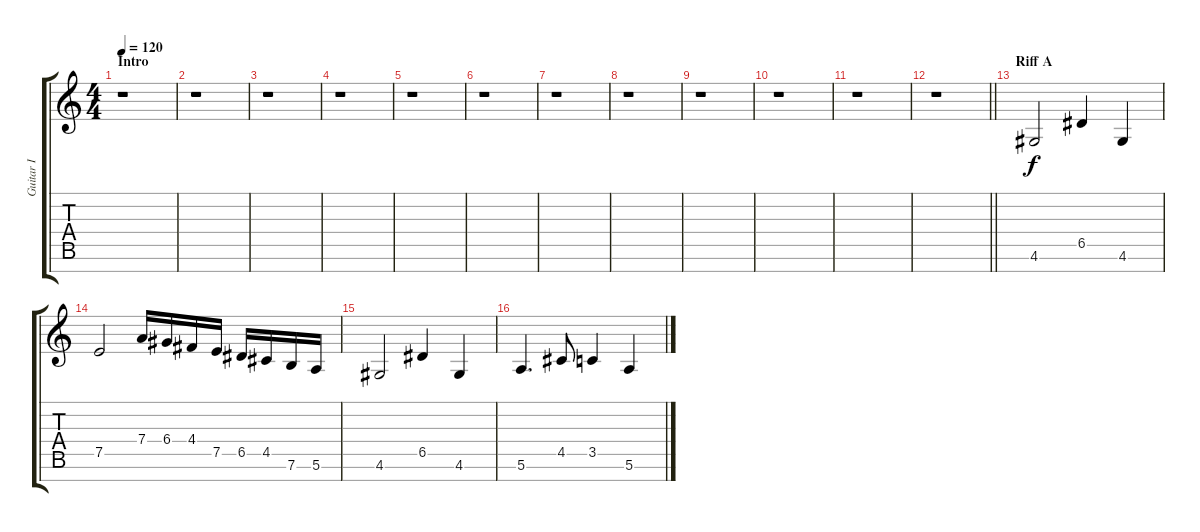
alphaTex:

\track ("Guitar I" "Guitar I") {instrument distortionguitar}
\staff {score tabs}
\tuning (E4 B3 G3 D3 A2 E2 B1) {hide}
\ts (4 4)
\section ("" "Intro")
\tempo 120
\clef g2
\ks c
r.1{dy f instrument distortionguitar} |
r.1 |
r.1 |
r.1 |
r.1 |
r.1 |
r.1 |
r.1 |
r.1 |
r.1 |
r.1 |
\barLineRight lightlight
r.1 |
\section ("" "Riff A")
4.6.2 6.5.4 4.6.4 |
7.5.2 7.4.16 6.4.16 4.4.16 7.5.16 6.5.16 4.5.16 7.6.16 5.6.16 |
4.6.2 6.5.4 4.6.4 |
5.6.4{d} 4.5.8 3.5.4 5.6.4
